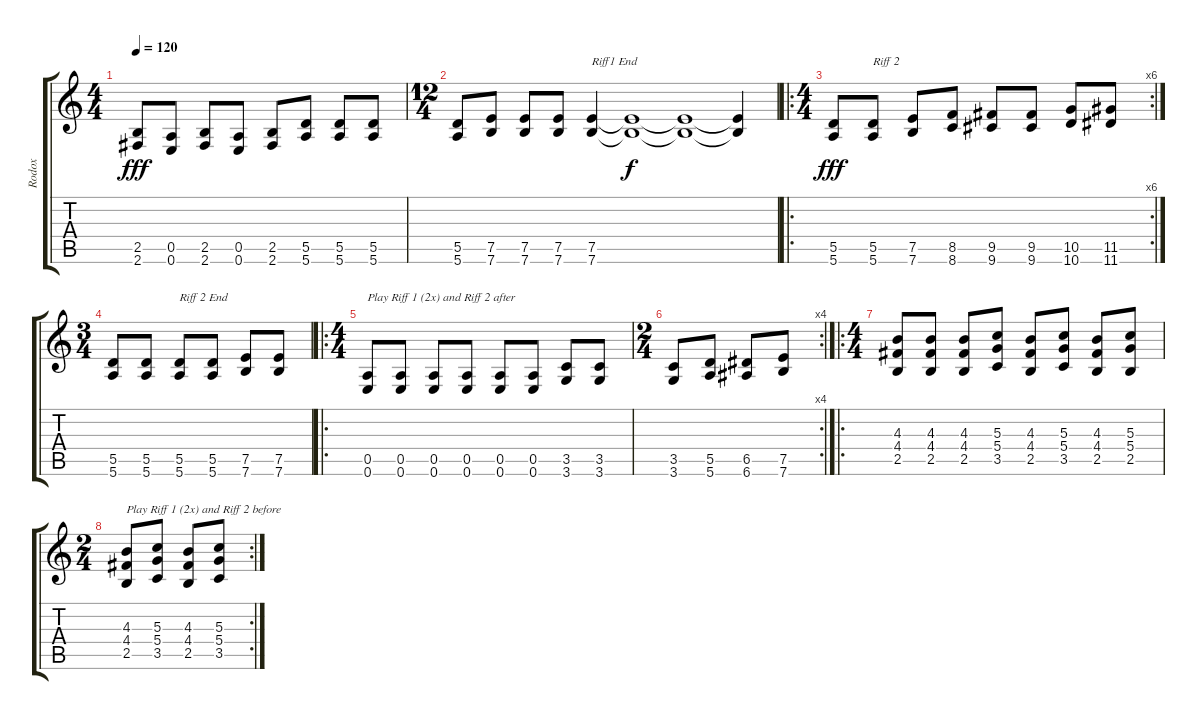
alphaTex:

\track ("Rodox" "Rodox") {instrument distortionguitar}
\staff {score tabs}
\tuning (E4 B3 G3 D3 A2 E2) {hide}
\ts (4 4)
\tempo 120
\clef g2
\ks c
(2.5 2.6).8{dy fff} (0.5 0.6).8 (2.5 2.6).8 (0.5 0.6).8 (2.5 2.6).8 (5.5 5.6).8 (5.5 5.6).8 (5.5 5.6).8 |
\ts (12 4)
(5.5 5.6).8 (7.5 7.6).8 (7.5 7.6).8 (7.5 7.6).8 (7.5 7.6).4{txt "Riff1 End"} (7.5{t} 7.6{t}).1{dy f} (7.5{t} 7.6{t}).1 (7.5{t} 7.6{t}).4 |
\ro
\rc 6
\ts (4 4)
(5.5 5.6).8{dy fff} (5.5 5.6).8{txt "Riff 2"} (7.5 7.6).8 (8.5 8.6).8 (9.5 9.6).8 (9.5 9.6).8 (10.5 10.6).8 (11.5 11.6).8 |
\ts (3 4)
(5.5 5.6).8 (5.5 5.6).8 (5.5 5.6).8{txt "Riff 2 End"} (5.5 5.6).8 (7.5 7.6).8 (7.5 7.6).8 |
\ro
\ts (4 4)
(0.5 0.6).8{txt "Play Riff 1 (2x) and Riff 2 after"} (0.5 0.6).8 (0.5 0.6).8 (0.5 0.6).8 (0.5 0.6).8 (0.5 0.6).8 (3.5 3.6).8 (3.5 3.6).8 |
\rc 4
\ts (2 4)
(3.5 3.6).8 (5.5 5.6).8 (6.5 6.6).8 (7.5 7.6).8 |
\ro
\ts (4 4)
(4.3 4.4 2.5).8 (4.3 4.4 2.5).8 (4.3 4.4 2.5).8 (5.3 5.4 3.5).8 (4.3 4.4 2.5).8 (5.3 5.4 3.5).8 (4.3 4.4 2.5).8 (5.3 5.4 2.5).8 |
\rc 2
\ts (2 4)
(4.3 4.4 2.5).8{txt "Play Riff 1 (2x) and Riff 2 before"} (5.3 5.4 3.5).8 (4.3 4.4 2.5).8 (5.3 5.4 3.5).8
